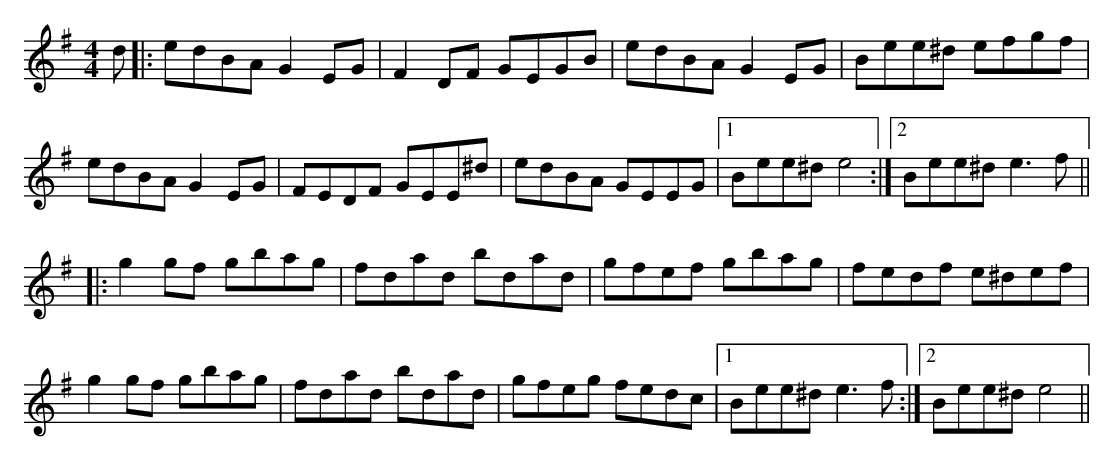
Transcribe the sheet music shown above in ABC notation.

X:1
M:4/4
K:Emin
d|:edBA G2EG|F2DF GEGB|edBA G2EG|Bee^d efgf|
edBA G2EG|FEDF GEE^d|edBA GEEG|1 Bee^d e4:|2 Bee^d e3f||
|:g2gf gbag|fdad bdad|gfef gbag|fedf e^def|
g2gf gbag|fdad bdad|gfeg fedc|1 Bee^d e3f:|2 Bee^d e4||
